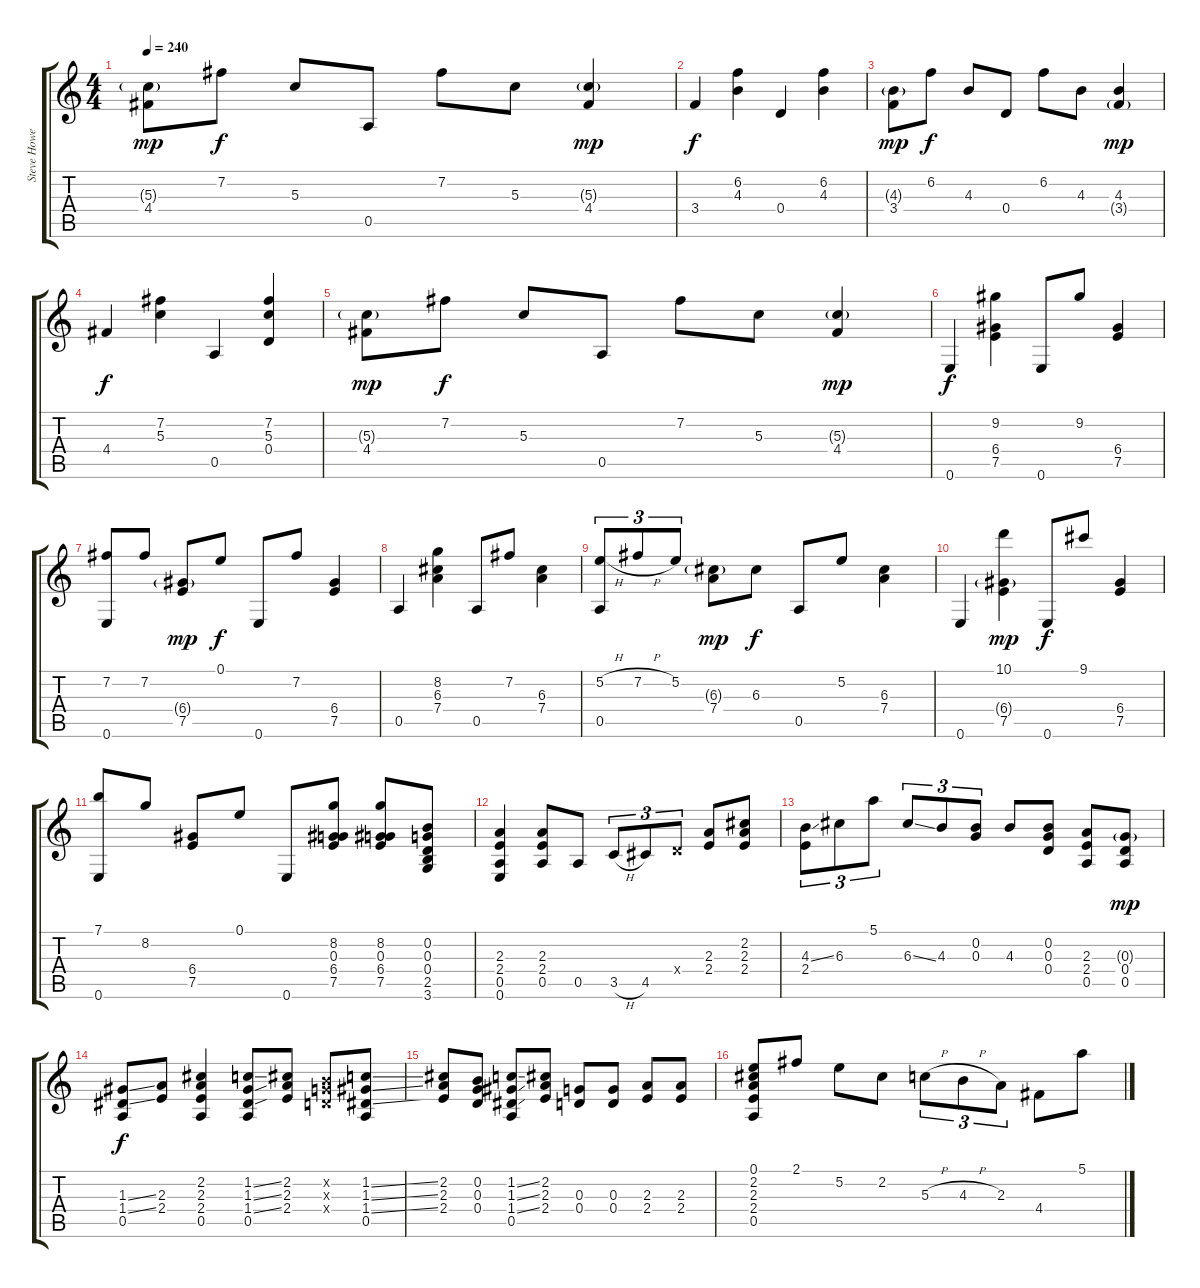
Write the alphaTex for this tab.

\track ("Steve Howe (Martin 00-18)" "Steve Howe") {instrument acousticguitarsteel}
\staff {score tabs}
\tuning (E4 B3 G3 D3 A2 E2) {hide}
\ts (4 4)
\tempo 240
\clef g2
\ks c
(5.3{g} 4.4).8{dy mp} 7.2.8{dy f} 5.3.8 0.5.8 7.2.8 5.3.8 (5.3{g} 4.4).4{dy mp} |
3.4.4{dy f} (6.2 4.3).4 0.4.4 (6.2 4.3).4 |
(4.3{g} 3.4).8{dy mp} 6.2.8{dy f} 4.3.8 0.4.8 6.2.8 4.3.8 (4.3 3.4{g}).4{dy mp} |
4.4.4{dy f} (7.2 5.3).4 0.5.4 (7.2 5.3 0.4).4 |
(5.3{g} 4.4).8{dy mp} 7.2.8{dy f} 5.3.8 0.5.8 7.2.8 5.3.8 (5.3{g} 4.4).4{dy mp} |
0.6.4{dy f} (9.2 6.4 7.5).4 0.6.8 9.2.8 (6.4 7.5).4 |
(7.2 0.6).8 7.2.8 (6.4{g} 7.5).8{dy mp} 0.1.8{dy f} 0.6.8 7.2.8 (6.4 7.5).4 |
0.5.4 (8.2 6.3 7.4).4 0.5.8 7.2.8 (6.3 7.4).4 |
(5.2{h} 0.5).8{tu (3 2)} 7.2{h}.8{tu (3 2)} 5.2.8{tu (3 2)} (6.3{g} 7.4).8{dy mp} 6.3.8{dy f} 0.5.8 5.2.8 (6.3 7.4).4 |
0.6.4 (10.1 6.4{g} 7.5).4{dy mp} 0.6.8{dy f} 9.1.8 (6.4 7.5).4 |
(7.1 0.6).8 8.2.8 (6.4 7.5).8 0.1.8 0.6.8 (8.2 0.3 6.4 7.5).8 (8.2 0.3 6.4 7.5).8 (0.2 0.3 0.4 2.5 3.6).8 |
(2.3 2.4 0.5 0.6).4 (2.3 2.4 0.5).8 0.5.8 3.5{h}.8{tu (3 2)} 4.5.8{tu (3 2)} 0.4{x}.8{tu (3 2)} (2.3 2.4).8 (2.2 2.3 2.4).8 |
(4.3{ss} 2.4).8{tu (3 2)} 6.3.8{tu (3 2)} 5.1.8{tu (3 2)} 6.3{ss}.8{tu (3 2)} 4.3.8{tu (3 2)} (0.2 0.3).8{tu (3 2)} 4.3.8 (0.2 0.3 0.4).8 (2.3 2.4 0.5).8 (0.3{g} 0.4 0.5).8{dy mp} |
(1.3{ss} 1.4{ss} 0.5).8{dy f} (2.3 2.4).8 (2.2 2.3 2.4 0.5).4 (1.2{ss} 1.3{ss} 1.4{ss} 0.5).8 (2.2 2.3 2.4).8 (0.2{x} 0.3{x} 0.4{x}).8 (1.2{ss} 1.3{ss} 1.4{ss} 0.5).8 |
(2.2 2.3 2.4).8 (0.2 0.3 0.4).8 (1.2{ss} 1.3{ss} 1.4{ss} 0.5).8 (2.2 2.3 2.4).8 (0.3 0.4).8 (0.3 0.4).8 (2.3 2.4).8 (2.3 2.4).8 |
(0.1 2.2 2.3 2.4 0.5).8 2.1.8 5.2.8 2.2.8 5.3{h}.8{tu (3 2)} 4.3{h}.8{tu (3 2)} 2.3.8{tu (3 2)} 4.4.8 5.1.8
